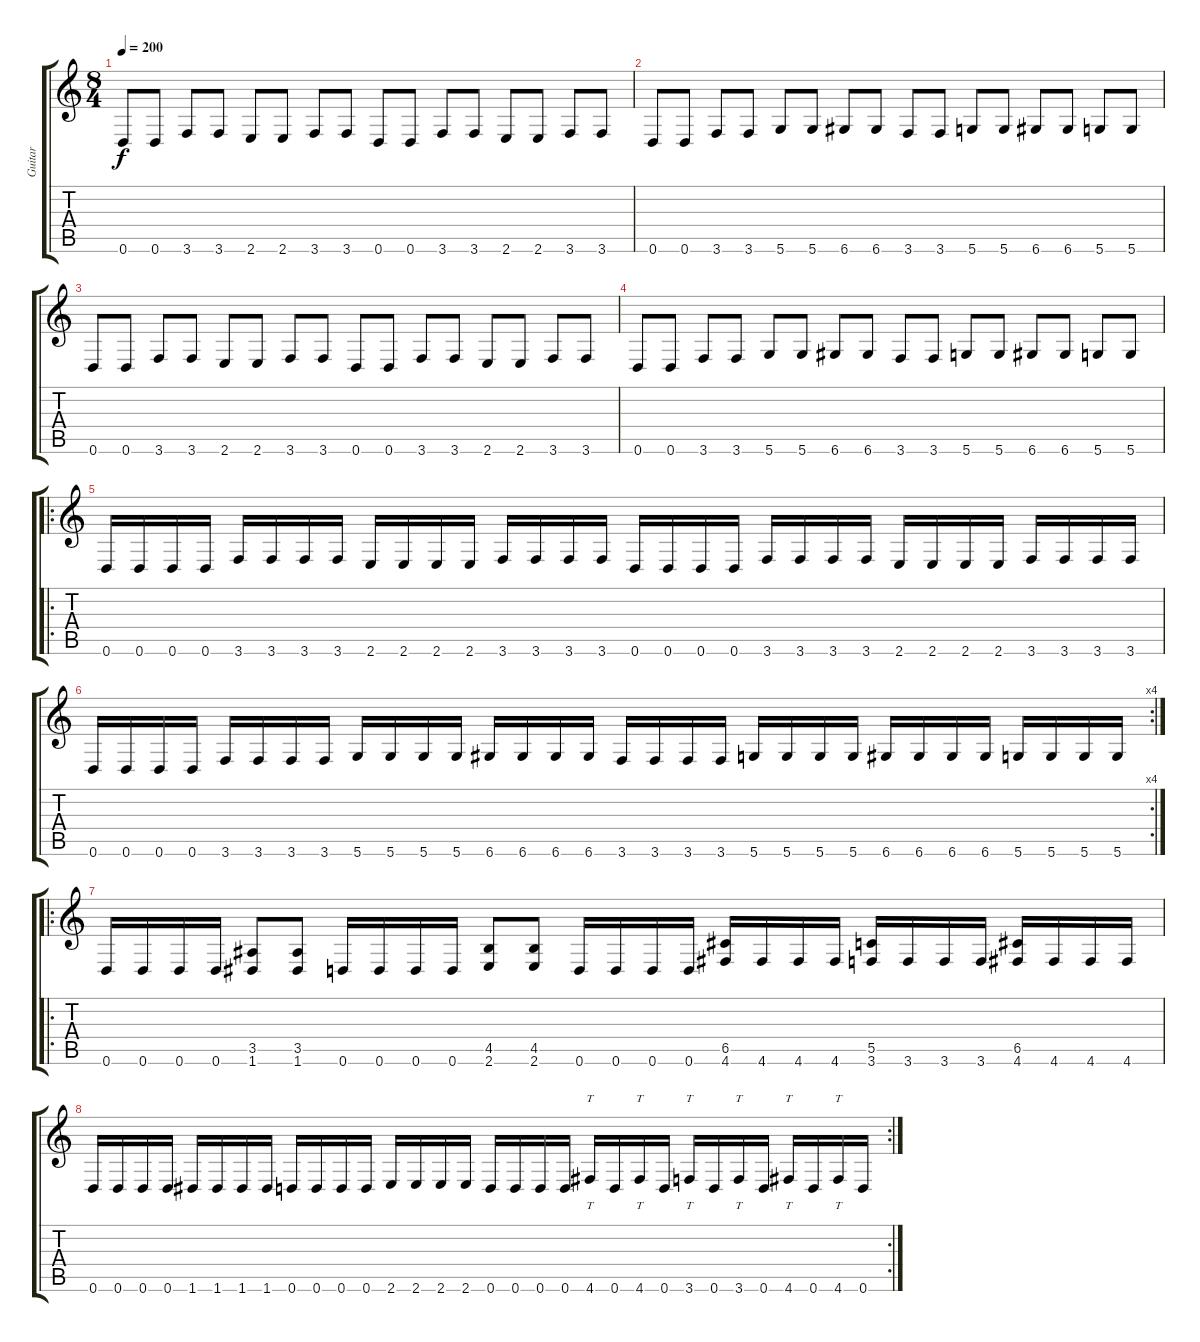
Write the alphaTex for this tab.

\track ("Guitar" "Guitar") {instrument distortionguitar}
\staff {score tabs}
\tuning (D4 A3 F3 C3 G2 D2) {hide}
\ts (8 4)
\tempo 200
\clef g2
\ks c
0.6.8{dy f instrument distortionguitar} 0.6.8 3.6.8 3.6.8 2.6.8 2.6.8 3.6.8 3.6.8 0.6.8 0.6.8 3.6.8 3.6.8 2.6.8 2.6.8 3.6.8 3.6.8 |
0.6.8 0.6.8 3.6.8 3.6.8 5.6.8 5.6.8 6.6.8 6.6.8 3.6.8 3.6.8 5.6.8 5.6.8 6.6.8 6.6.8 5.6.8 5.6.8 |
0.6.8 0.6.8 3.6.8 3.6.8 2.6.8 2.6.8 3.6.8 3.6.8 0.6.8 0.6.8 3.6.8 3.6.8 2.6.8 2.6.8 3.6.8 3.6.8 |
0.6.8 0.6.8 3.6.8 3.6.8 5.6.8 5.6.8 6.6.8 6.6.8 3.6.8 3.6.8 5.6.8 5.6.8 6.6.8 6.6.8 5.6.8 5.6.8 |
\ro
0.6.16 0.6.16 0.6.16 0.6.16 3.6.16 3.6.16 3.6.16 3.6.16 2.6.16 2.6.16 2.6.16 2.6.16 3.6.16 3.6.16 3.6.16 3.6.16 0.6.16 0.6.16 0.6.16 0.6.16 3.6.16 3.6.16 3.6.16 3.6.16 2.6.16 2.6.16 2.6.16 2.6.16 3.6.16 3.6.16 3.6.16 3.6.16 |
\rc 4
0.6.16 0.6.16 0.6.16 0.6.16 3.6.16 3.6.16 3.6.16 3.6.16 5.6.16 5.6.16 5.6.16 5.6.16 6.6.16 6.6.16 6.6.16 6.6.16 3.6.16 3.6.16 3.6.16 3.6.16 5.6.16 5.6.16 5.6.16 5.6.16 6.6.16 6.6.16 6.6.16 6.6.16 5.6.16 5.6.16 5.6.16 5.6.16 |
\ro
0.6.16 0.6.16 0.6.16 0.6.16 (3.5 1.6).8 (3.5 1.6).8 0.6.16 0.6.16 0.6.16 0.6.16 (4.5 2.6).8 (4.5 2.6).8 0.6.16 0.6.16 0.6.16 0.6.16 (6.5 4.6).16 4.6.16 4.6.16 4.6.16 (5.5 3.6).16 3.6.16 3.6.16 3.6.16 (6.5 4.6).16 4.6.16 4.6.16 4.6.16 |
\rc 2
0.6.16 0.6.16 0.6.16 0.6.16 1.6.16 1.6.16 1.6.16 1.6.16 0.6.16 0.6.16 0.6.16 0.6.16 2.6.16 2.6.16 2.6.16 2.6.16 0.6.16 0.6.16 0.6.16 0.6.16 4.6.16{tt} 0.6.16 4.6.16{tt} 0.6.16 3.6.16{tt} 0.6.16 3.6.16{tt} 0.6.16 4.6.16{tt} 0.6.16 4.6.16{tt} 0.6.16
